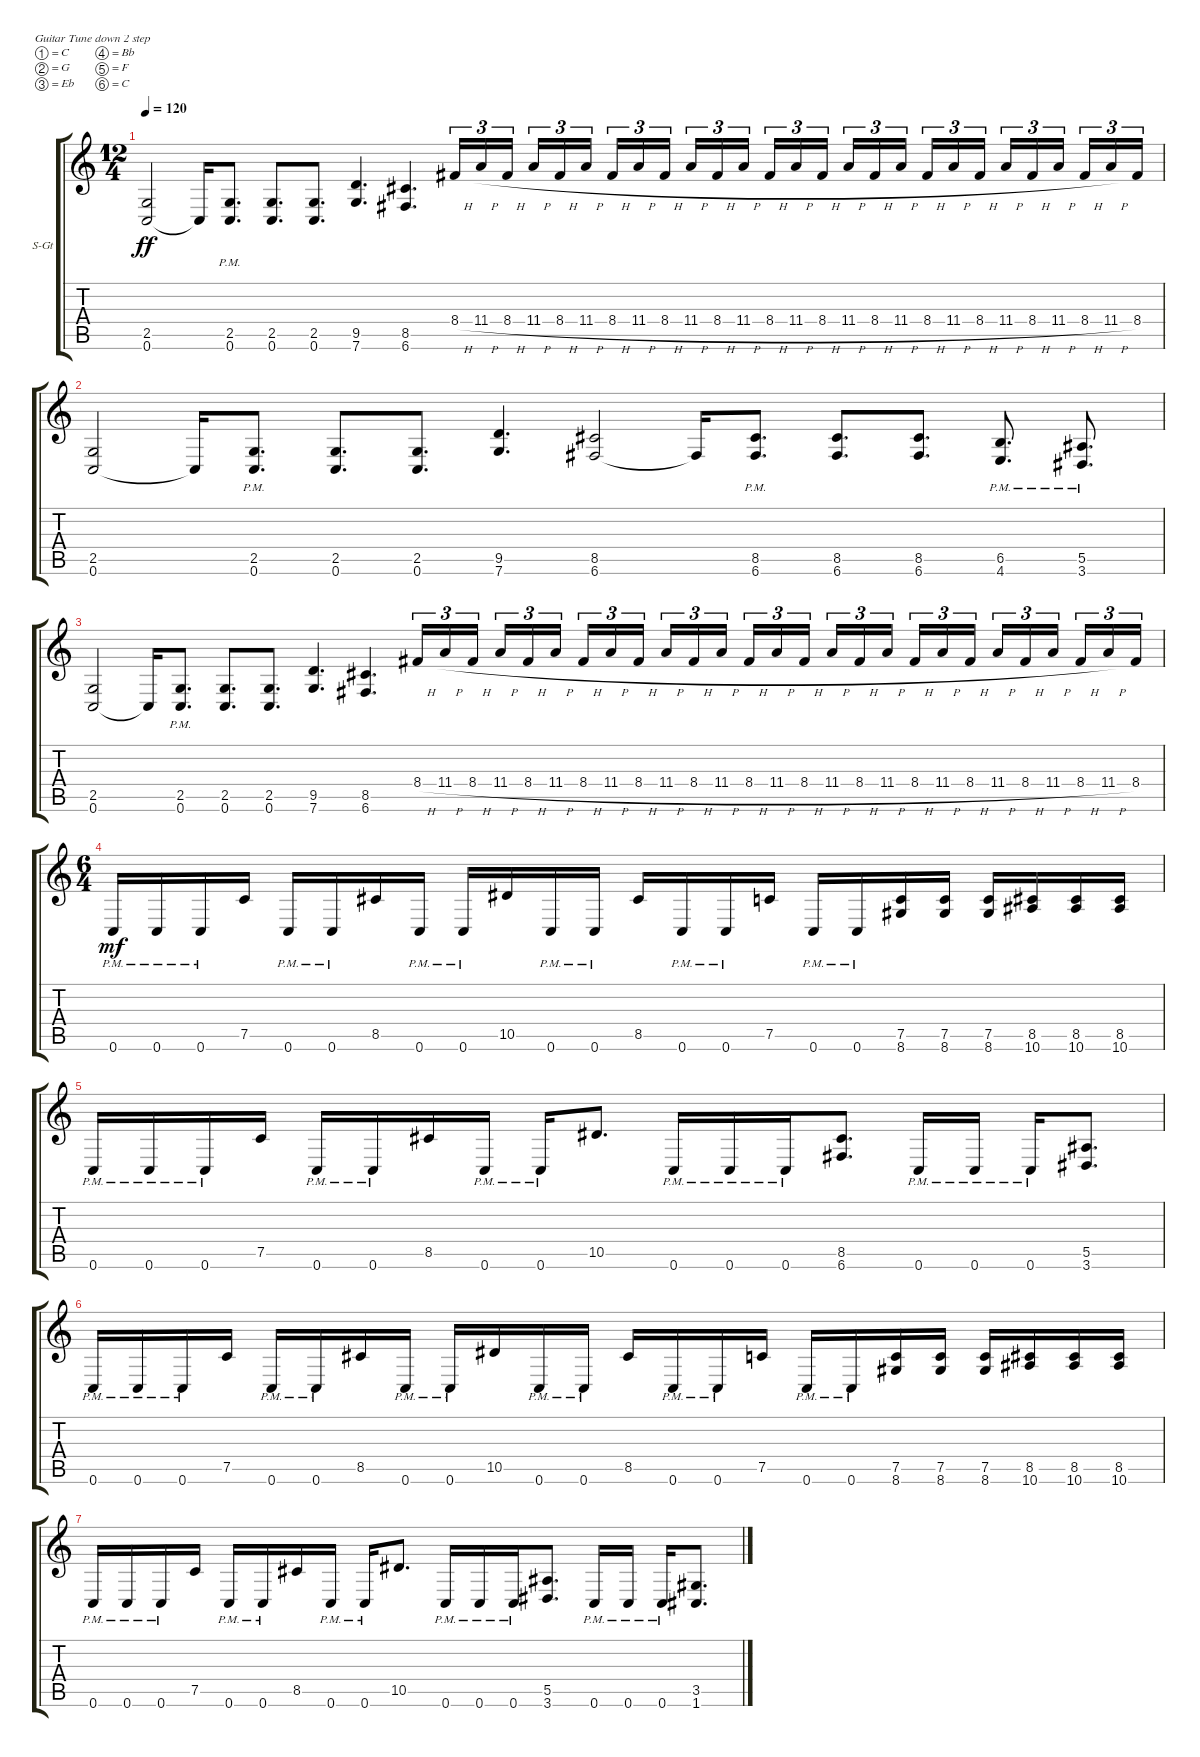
\defaultSystemsLayout 4
\bracketExtendMode groupsimilarinstruments
\firstSystemTrackNameOrientation horizontal
\otherSystemsTrackNameOrientation horizontal
\track ("Steel Guitar" "S-Gt") {instrument acousticguitarsteel}
\staff {score tabs}
\tuning (C4 G3 Eb3 Bb2 F2 C2)
\ts (12 4)
\tempo 120
\clef g2
\ks c
(0.6 2.5).2{dy ff} 0.6{t}.16 (0.6{pm} 2.5{pm}).8{d} (0.6 2.5).8{d} (0.6 2.5).8{d} (7.6 9.5).4{d} (6.6 8.5).4{d} 8.4{h}.16{tu (3 2)} 11.4{h}.16{tu (3 2)} 8.4{h}.16{tu (3 2)} 11.4{h}.16{tu (3 2)} 8.4{h}.16{tu (3 2)} 11.4{h}.16{tu (3 2)} 8.4{h}.16{tu (3 2)} 11.4{h}.16{tu (3 2)} 8.4{h}.16{tu (3 2)} 11.4{h}.16{tu (3 2)} 8.4{h}.16{tu (3 2)} 11.4{h}.16{tu (3 2)} 8.4{h}.16{tu (3 2)} 11.4{h}.16{tu (3 2)} 8.4{h}.16{tu (3 2)} 11.4{h}.16{tu (3 2)} 8.4{h}.16{tu (3 2)} 11.4{h}.16{tu (3 2)} 8.4{h}.16{tu (3 2)} 11.4{h}.16{tu (3 2)} 8.4{h}.16{tu (3 2)} 11.4{h}.16{tu (3 2)} 8.4{h}.16{tu (3 2)} 11.4{h}.16{tu (3 2)} 8.4{h}.16{tu (3 2)} 11.4{h}.16{tu (3 2)} 8.4.16{tu (3 2)} |
(0.6 2.5).2 0.6{t}.16 (0.6{pm} 2.5{pm}).8{d} (0.6 2.5).8{d} (0.6 2.5).8{d} (7.6 9.5).4{d} (6.6 8.5).2 6.6{t}.16 (6.6{pm} 8.5{pm}).8{d} (6.6 8.5).8{d} (6.6 8.5).8{d} (4.6{pm} 6.5{pm}).8{d} (3.6{pm} 5.5{pm}).8{d} |
(0.6 2.5).2 0.6{t}.16 (0.6{pm} 2.5{pm}).8{d} (0.6 2.5).8{d} (0.6 2.5).8{d} (7.6 9.5).4{d} (6.6 8.5).4{d} 8.4{h}.16{tu (3 2)} 11.4{h}.16{tu (3 2)} 8.4{h}.16{tu (3 2)} 11.4{h}.16{tu (3 2)} 8.4{h}.16{tu (3 2)} 11.4{h}.16{tu (3 2)} 8.4{h}.16{tu (3 2)} 11.4{h}.16{tu (3 2)} 8.4{h}.16{tu (3 2)} 11.4{h}.16{tu (3 2)} 8.4{h}.16{tu (3 2)} 11.4{h}.16{tu (3 2)} 8.4{h}.16{tu (3 2)} 11.4{h}.16{tu (3 2)} 8.4{h}.16{tu (3 2)} 11.4{h}.16{tu (3 2)} 8.4{h}.16{tu (3 2)} 11.4{h}.16{tu (3 2)} 8.4{h}.16{tu (3 2)} 11.4{h}.16{tu (3 2)} 8.4{h}.16{tu (3 2)} 11.4{h}.16{tu (3 2)} 8.4{h}.16{tu (3 2)} 11.4{h}.16{tu (3 2)} 8.4{h}.16{tu (3 2)} 11.4{h}.16{tu (3 2)} 8.4.16{tu (3 2)} |
\ts (6 4)
0.6{pm}.16{dy mf} 0.6{pm}.16 0.6{pm}.16 7.5.16 0.6{pm}.16 0.6{pm}.16 8.5.16 0.6{pm}.16 0.6{pm}.16 10.5.16 0.6{pm}.16 0.6{pm}.16 8.5.16 0.6{pm}.16 0.6{pm}.16 7.5.16 0.6{pm}.16 0.6{pm}.16 (8.6 7.5).16 (8.6 7.5).16 (8.6 7.5).16 (10.6 8.5).16 (10.6 8.5).16 (10.6 8.5).16 |
0.6{pm}.16 0.6{pm}.16 0.6{pm}.16 7.5.16 0.6{pm}.16 0.6{pm}.16 8.5.16 0.6{pm}.16 0.6{pm}.16 10.5.8{d} 0.6{pm}.16 0.6{pm}.16 0.6{pm}.16 (6.6 8.5).8{d} 0.6{pm}.16 0.6{pm}.16 0.6{pm}.16 (3.6 5.5).8{d} |
0.6{pm}.16 0.6{pm}.16 0.6{pm}.16 7.5.16 0.6{pm}.16 0.6{pm}.16 8.5.16 0.6{pm}.16 0.6{pm}.16 10.5.16 0.6{pm}.16 0.6{pm}.16 8.5.16 0.6{pm}.16 0.6{pm}.16 7.5.16 0.6{pm}.16 0.6{pm}.16 (8.6 7.5).16 (8.6 7.5).16 (8.6 7.5).16 (10.6 8.5).16 (10.6 8.5).16 (10.6 8.5).16 |
0.6{pm}.16 0.6{pm}.16 0.6{pm}.16 7.5.16 0.6{pm}.16 0.6{pm}.16 8.5.16 0.6{pm}.16 0.6{pm}.16 10.5.8{d} 0.6{pm}.16 0.6{pm}.16 0.6{pm}.16 (3.6 5.5).8{d} 0.6{pm}.16 0.6{pm}.16 0.6{pm}.16 (1.6 3.5).8{d}
